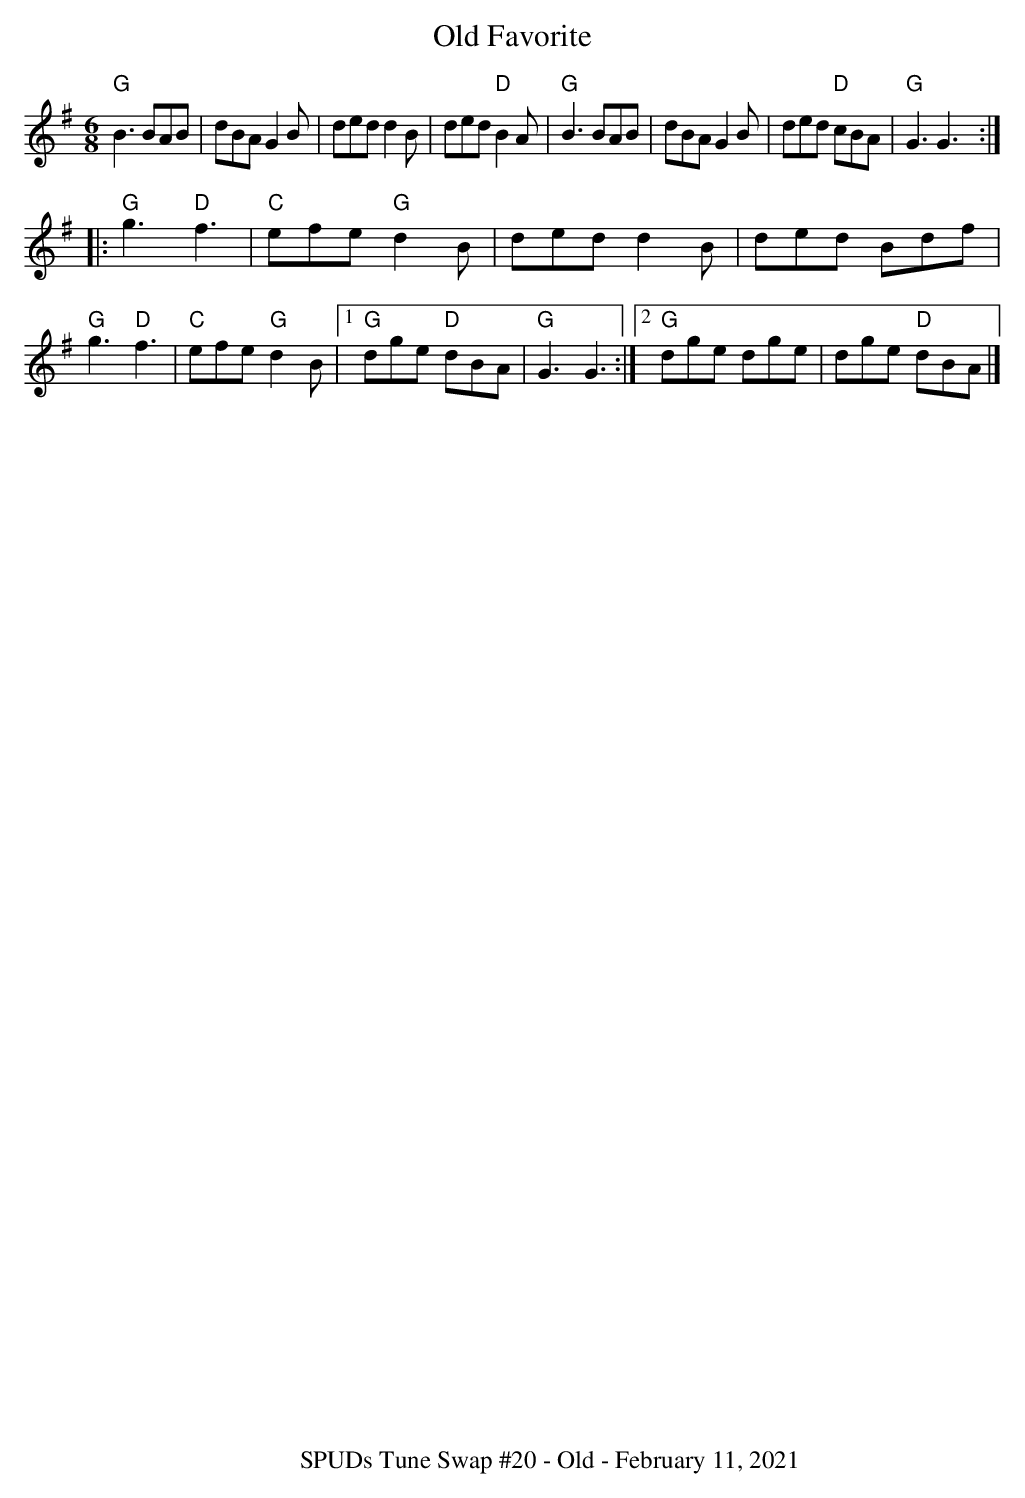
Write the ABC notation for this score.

X:1
T:Old Favorite
L:1/8
M:6/8
K:G
"G"B3 BAB| dBA G2B| ded d2B| ded "D"B2A|\
"G"B3 BAB| dBA G2B| ded "D"cBA| "G"G3 G3 :|
|:"G"g3 "D"f3| "C"efe "G"d2B| ded d2B| ded Bdf| "G"g3 "D"f3|\
"C"efe "G"d2B|1 "G"dge "D"dBA| "G"G3 G3 :|2 "G"dge dge| dge "D"dBA |]
